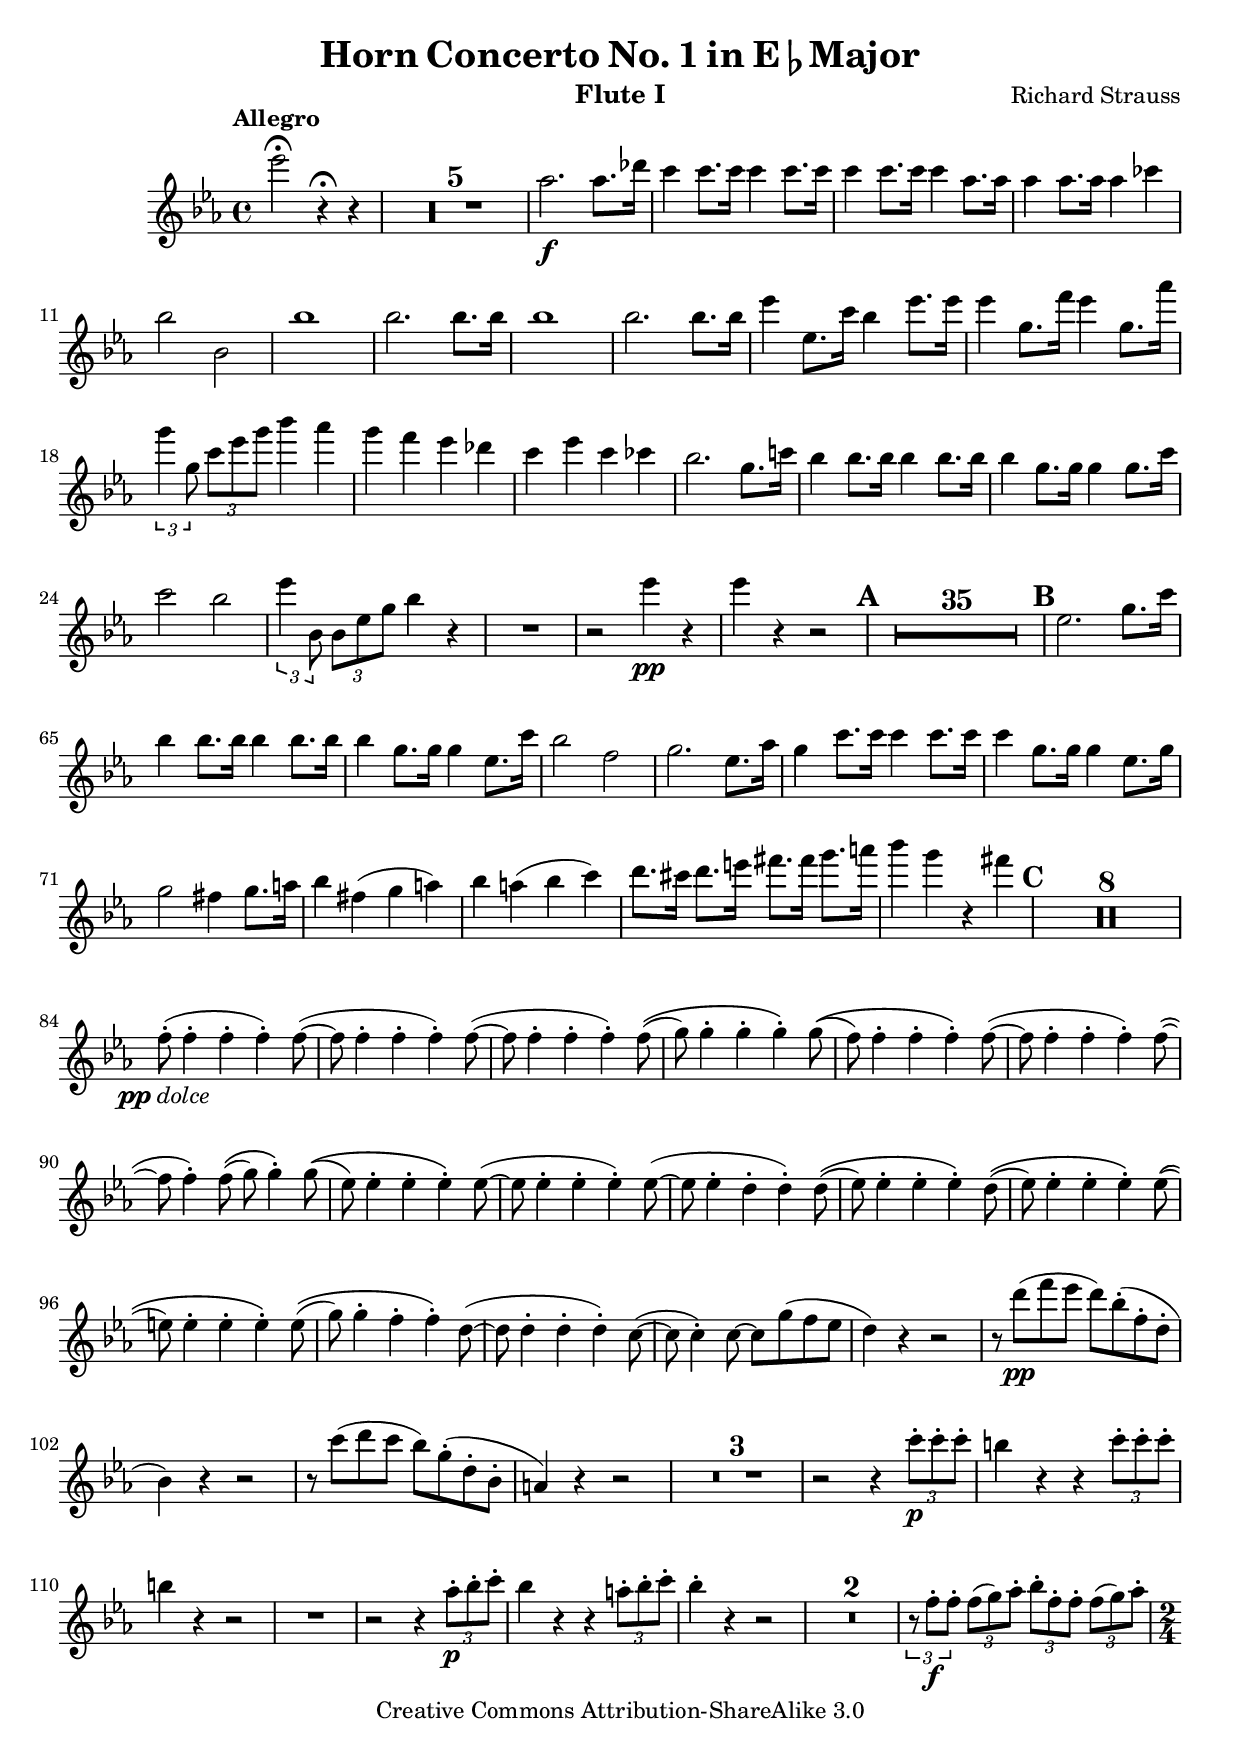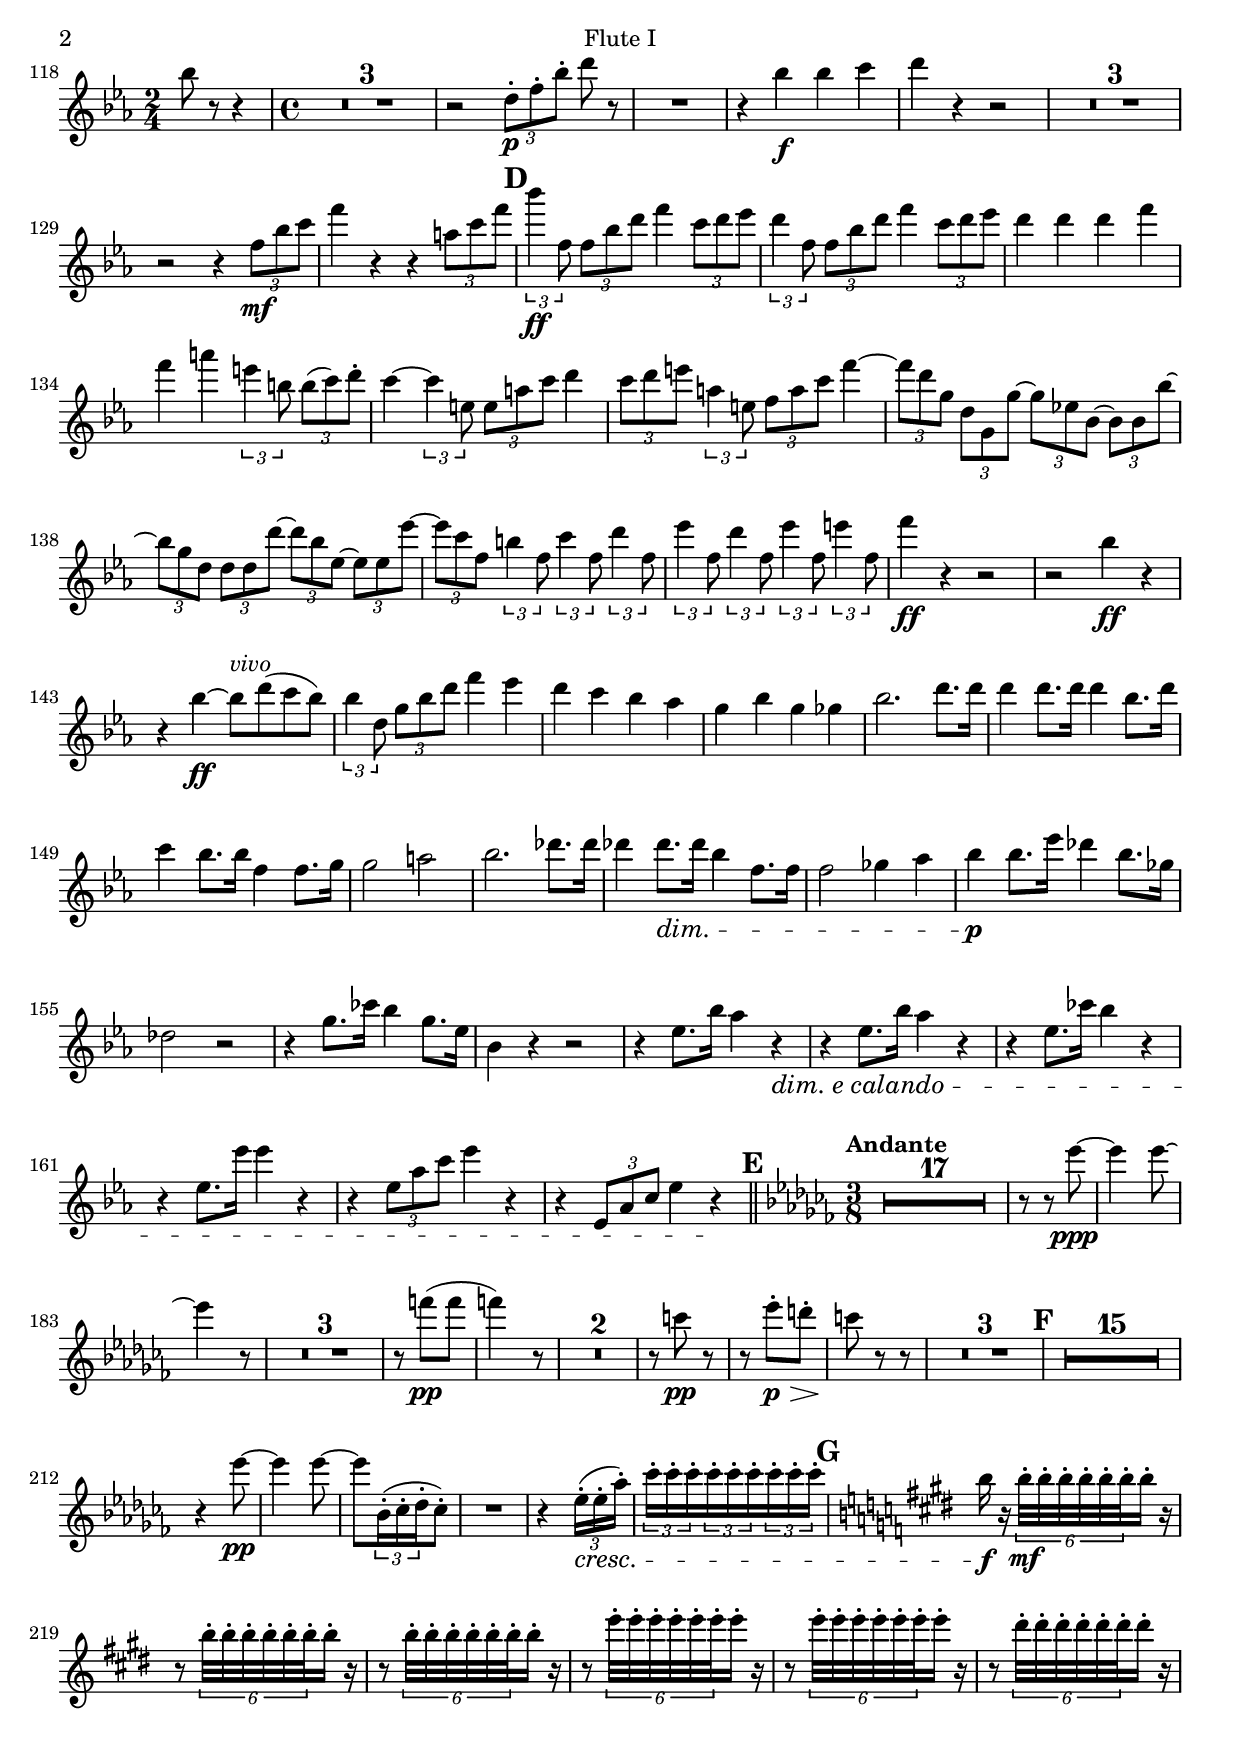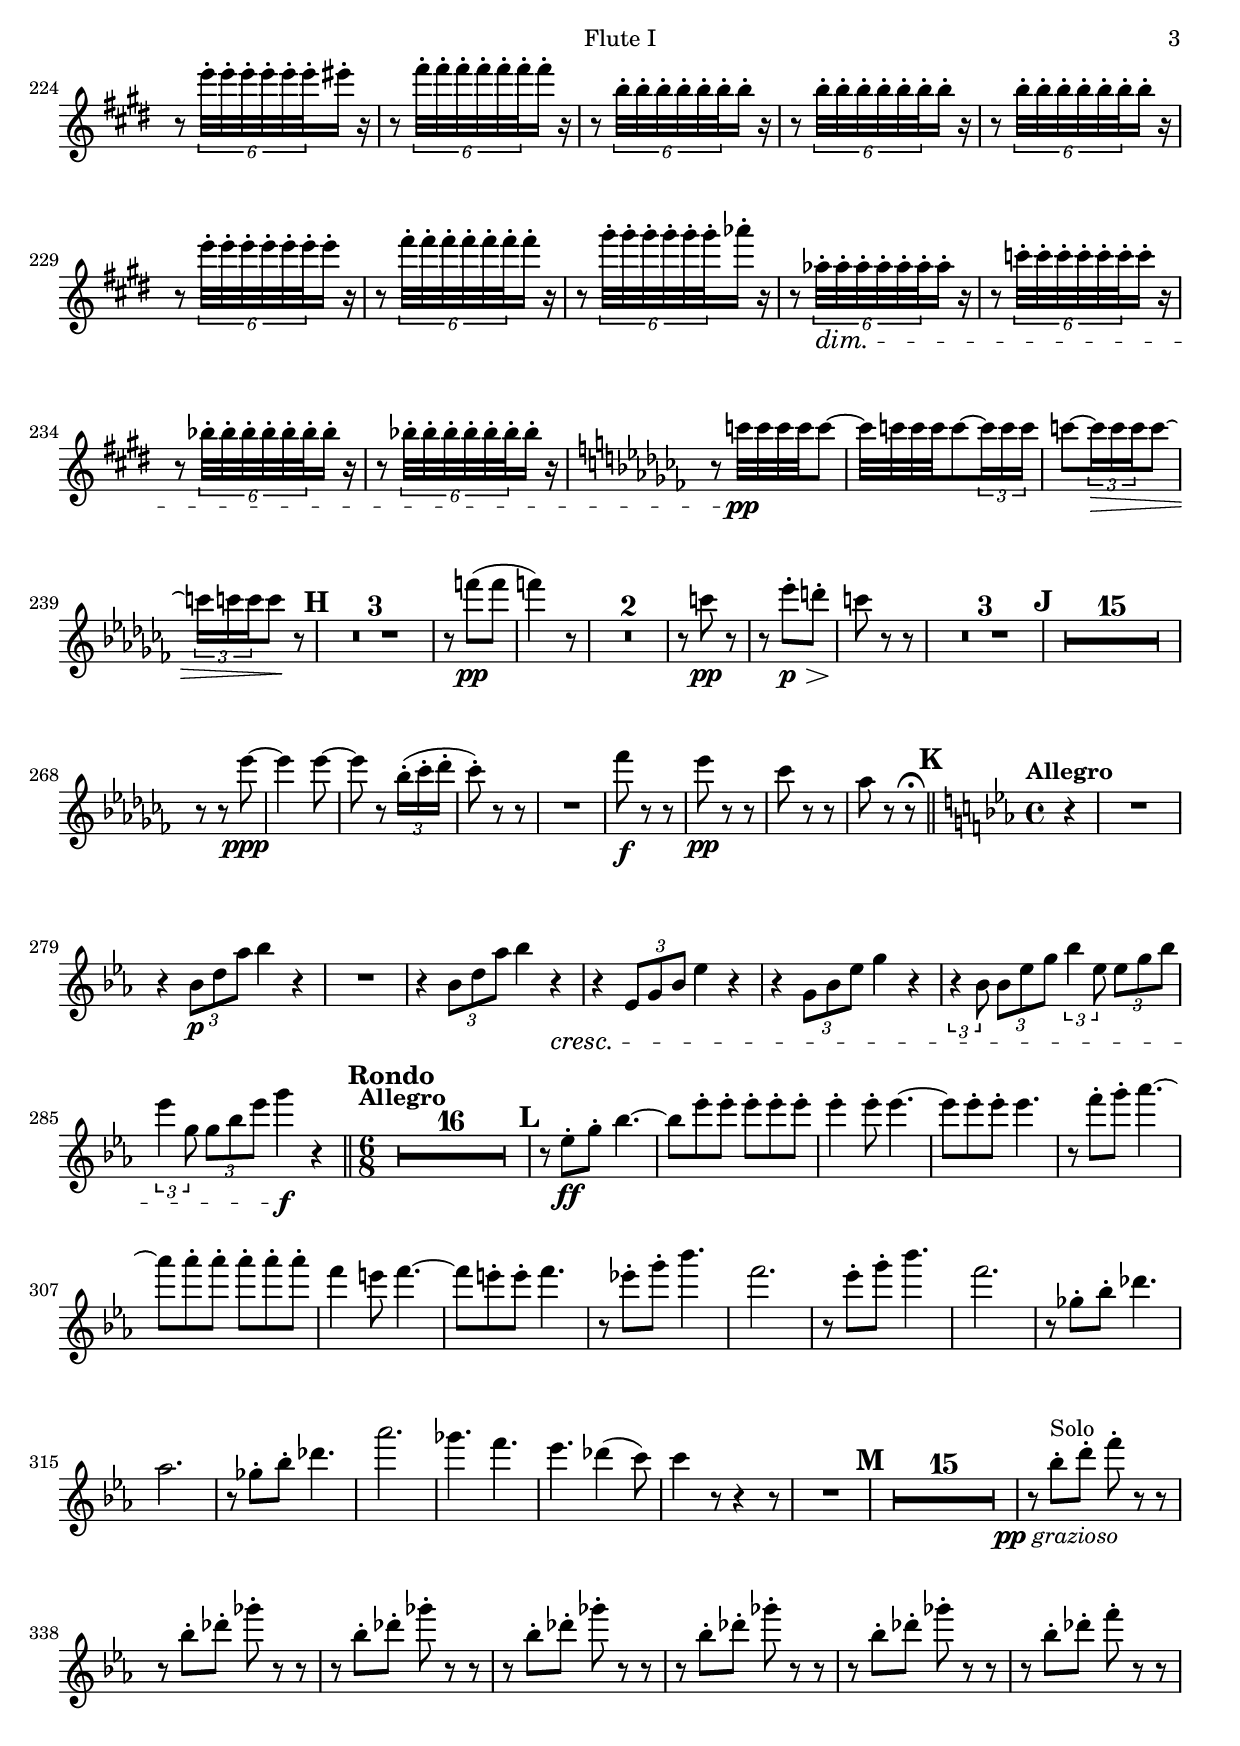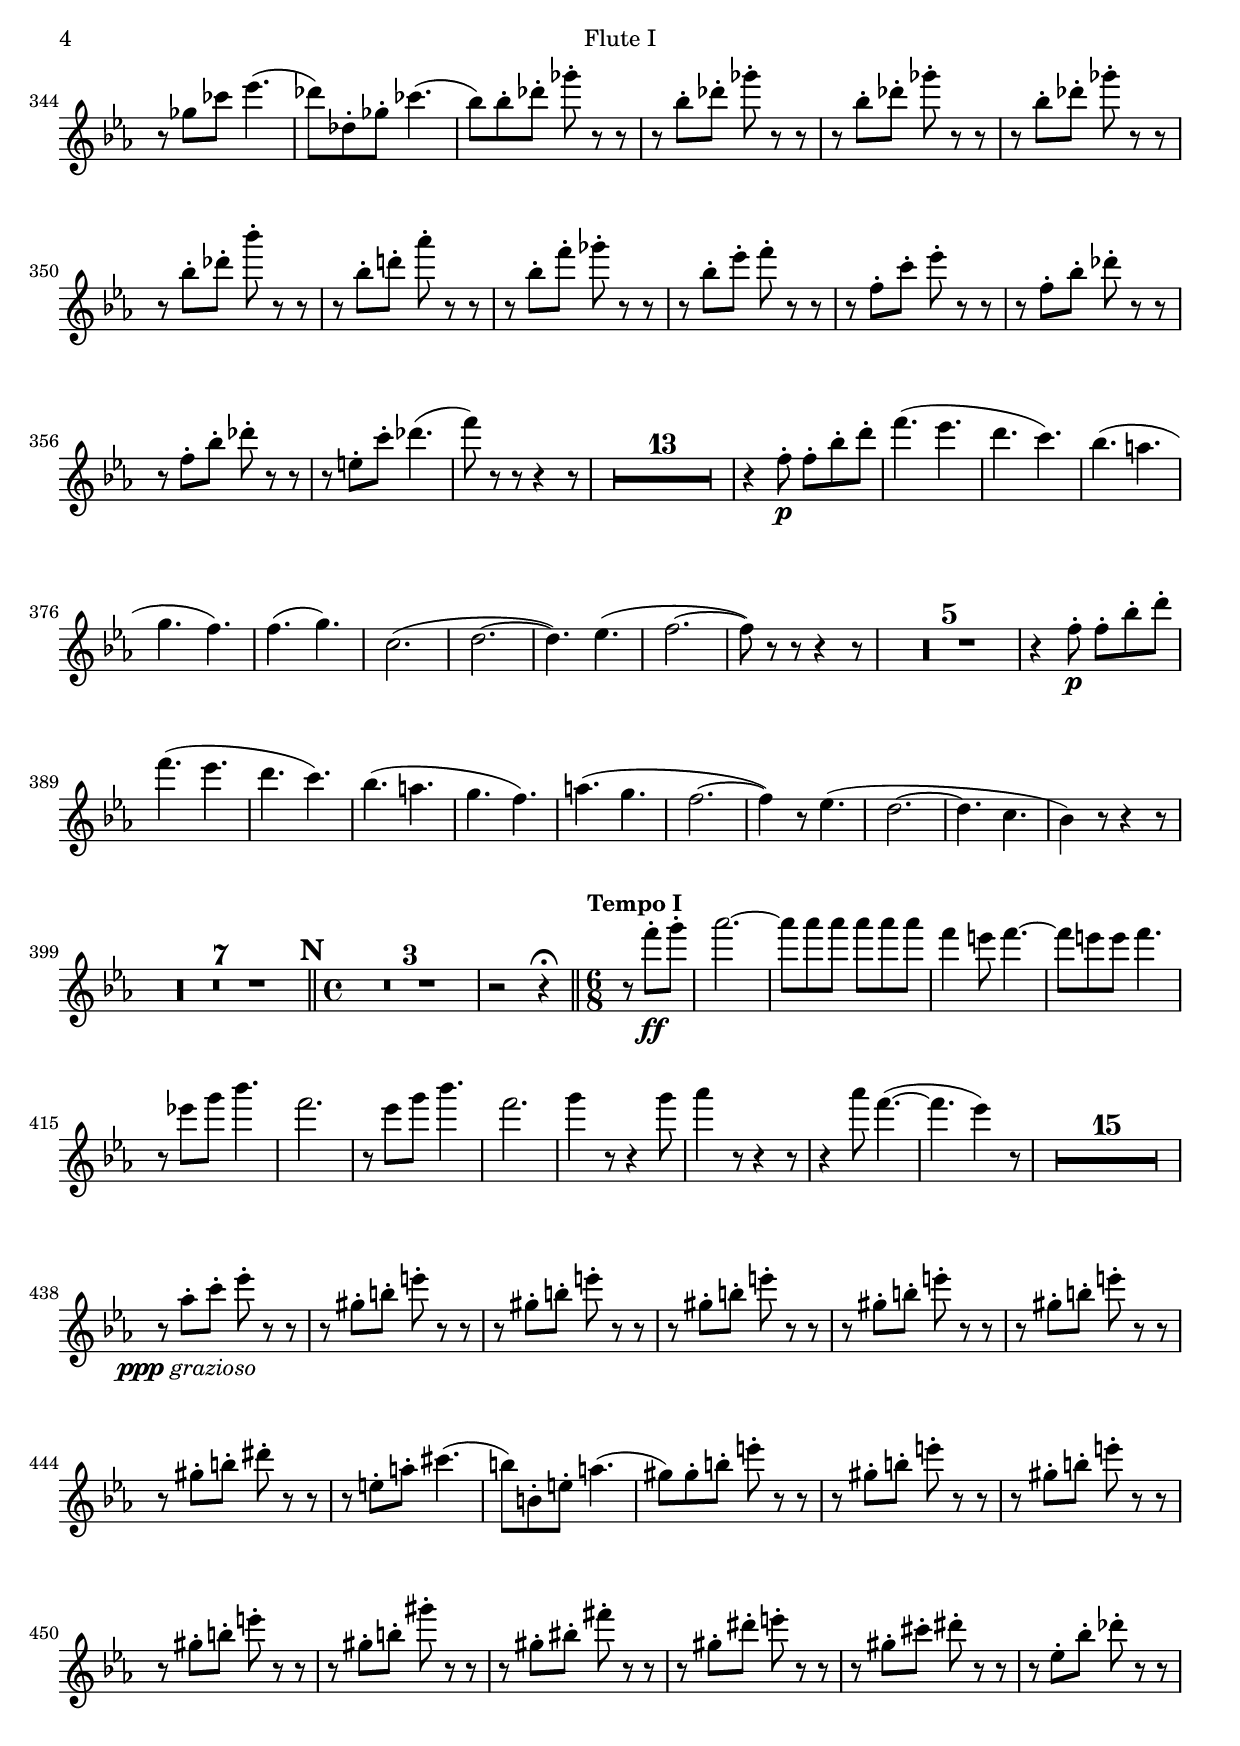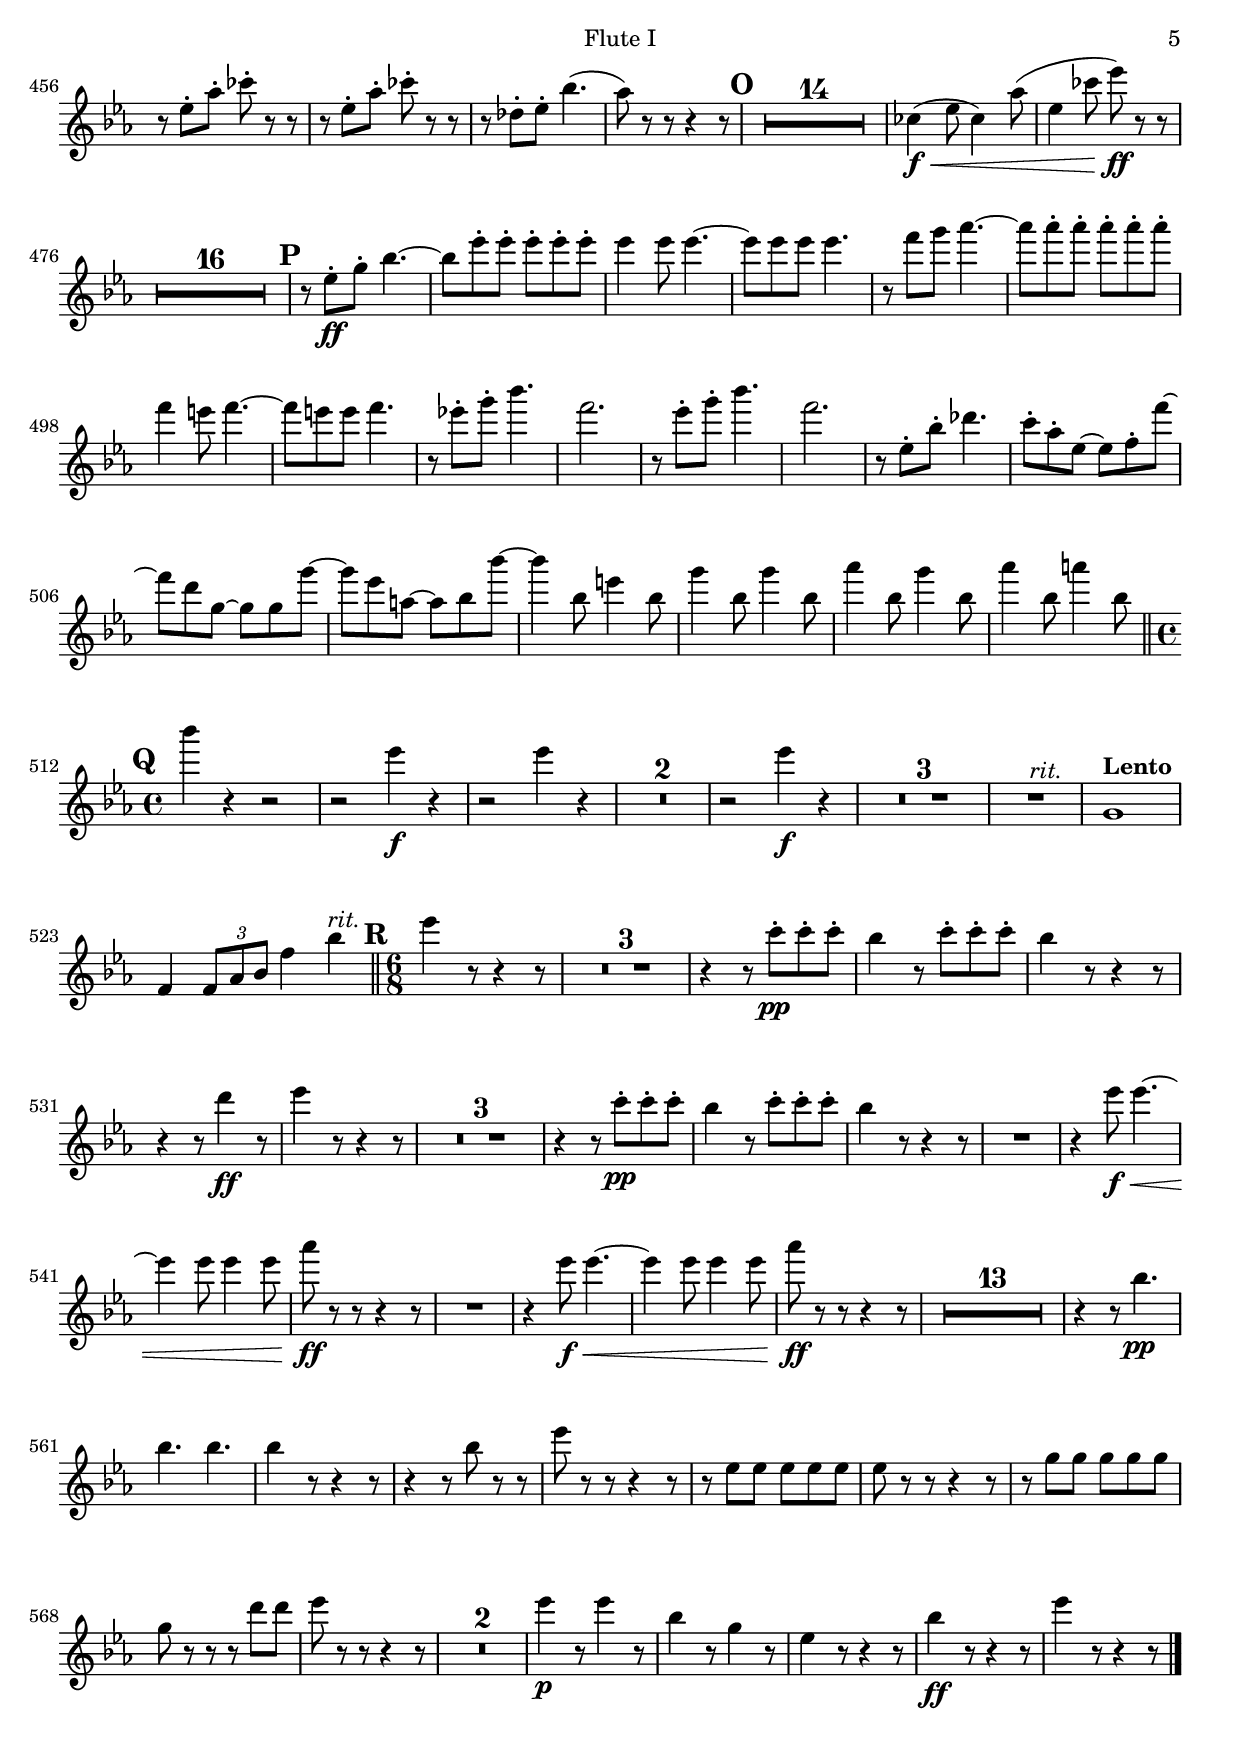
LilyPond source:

\version "2.13.33"

\version "2.13.33"

\include "defs.ily"

fluteOneMvtI = \relative c'''
{
  \key ees \major
  ees2\fermata r4\fermata r |
  R1*5 |
  aes,2.\f aes8. des16 |
  c4 c8. c16 c4 c8. c16
  c4 c8. c16 c4 aes8. aes16
  aes4 aes8. aes16 aes4 ces |
  bes2 bes, |
  bes'1 |
  bes2. bes8. bes16 |
  bes1 |
  bes2. bes8. bes16 |
  ees4 ees,8. c'16 bes4 ees8. ees16 |
  ees4 g,8. f'16 ees4 g,8. aes'16 |
  \times 2/3 {g4 g,8} \times 2/3 {c8 ees g} bes4 aes |
  g f ees des |
  c ees c ces |
  bes2. g8. c16 |
  bes4 bes8. bes16 bes4 bes8. bes16 |
  bes4 g8. g16 g4 g8. c16 |
  c2 bes |
  \times 2/3 {ees4 bes,8} \times 2/3 {bes8 ees g} bes4 r |
  R1 |
  r2 ees4\pp r |
  ees4 r r2 |

  %A
  R1*35 |

  %B
  ees,2. g8. c16 |
  bes4 bes8. bes16 bes4 bes8. bes16 |
  bes4 g8. g16 g4 ees8. c'16 |
  bes2 f |
  g2. ees8. aes16 |
  g4 c8. c16 c4 c8. c16 |
  c4 g8. g16 g4 ees8. g16 |
  g2 fis4 g8. a16 |
  bes4 fis( g a) |
  bes a( bes c) |
  d8. cis16 d8. e16 fis8. fis16 g8. a16 |
  bes4 g r fis |

  %C
  R1*8 |
  f,8-.(\ppDolce f4-. f-. f-.) f8~( |
  f f4-. f-. f-.) f8~( |
  f f4-. f-. f-.) f8(\( |
  g) g4-. g-. g-.\) g8(\( |
  f) f4-. f-. f-.\) f8~( |
  f f4-. f-. f-.) f8~( |
  f f4-.) f8(\( g) g4-.\) g8(\( |
  ees) ees4-. ees-. ees-.\) ees8~( |
  ees ees4-. ees-. ees-.) ees8~( |
  ees ees4-. d-. d-.) d8(\( |
  ees) ees4-. ees-. ees-.\) d8(\( |
  ees) ees4-. ees-. ees-.\) ees8(\( |
  e) e4-. e-. e-.\) e8(\( |
  g) g4-. f-. f-.\) d8~( |
  d d4-. d-. d-.) c8~( |
  c c4-.) c8~ c g'( f ees |
  d4) r r2 |
  r8 d'(\pp f ees d) bes-.( f-. d-. |
  bes4) r r2 |
  r8 c'( d c bes) g-.( d-. bes-. |
  a4) r r2 |
  R1*3 |
  r2 r4 \times 2/3 {c'8-.\p c-. c-.} |
  b4 r r \times 2/3 {c8-. c-. c-.} |
  b4 r r2 |
  R1 |
  r2 r4 \times 2/3 {aes8-.\p bes-. c-.} |
  bes4 r r \times 2/3 {a8-. bes-. c-.} |
  bes4-. r r2 |
  R1*2 |
  \times 2/3 {r8 f-.\f f-.} \times 2/3 {f( g) aes-.} \times 2/3 {bes-. f-. f-.} \times 2/3 {f( g) aes-.} |

  %2/4
  bes8 r r4 |

  %4/4
  R1*3 |
  r2 \times 2/3 {d,8-.\p f-. bes-.} d8 r |
  R1 |
  r4 bes\f bes c |
  d r r2 |
  R1*3 |
  r2 r4 \times 2/3 {f,8\mf bes c} |
  f4 r r \times 2/3 {a,8 c f} |

  %D
  \times 2/3 {bes4\ff f,8} \times 2/3 {f bes d} f4 \times 2/3 {c8 d ees} |
  \times 2/3 {d4 f,8} \times 2/3 {f bes d} f4 \times 2/3 {c8 d ees} |
  d4 d d f |
  f a \times 2/3 {e4 b8} \times 2/3 {b8( c) d-.} |
  c4~ \times 2/3 {c4 e,8} \times 2/3 {e8 a c} d4 |
  \times 2/3 {c8 d e} \times 2/3 {a,4 e8} \times 2/3 {f8 a c} f4~ |
  \times 2/3 {f8 d g,} \times 2/3 {d g, g'~} \times 2/3 {g ees bes~} \times 2/3 {bes bes bes'~} |
  \times 2/3 {bes g d} \times 2/3 {d d d'~} \times 2/3 {d bes ees,~} \times 2/3 {ees ees ees'~} |
  \times 2/3 {ees8 c f,} \times 2/3 {b4 f8} \times 2/3 {c'4 f,8} \times 2/3 {d'4 f,8} |
  \times 2/3 {ees'4 f,8} \times 2/3 {d'4 f,8} \times 2/3 {ees'4 f,8} \times 2/3 {e'4 f,8} |
  f'4\ff r r2 |
  r2 bes,4\ff r |
  r bes~\ff bes8^\vivo d( c bes) |
  \times 2/3 {bes4 d,8} \times 2/3 {g8 bes d} f4 ees |
  d c bes aes |
  g bes g ges |
  bes2. d8. d16 |
  d4 d8. d16 d4 bes8. d16 |
  c4 bes8. bes16 f4 f8. g16 |
  g2 a |
  bes2. des8. des16 |
  des4 des8.\dim des16 bes4 f8. f16 |
  f2 ges4 aes |
  bes4\p bes8. ees16 des4 bes8. ges16 |
  des2 r |
  r4 g8. ces16 bes4 g8. ees16 |
  bes4 r r2 |
  r4 ees8. bes'16 aes4 r\dimECalando |
  r ees8. bes'16 aes4 r |
  r ees8. ces'16 bes4 r |
  r ees,8. ees'16 ees4 r |
  r \times 2/3 {ees,8 aes c} ees4 r |
  r \times 2/3 {ees,,8 aes c} ees4 r\! |
}

fluteOneMvtII = \relative c'''
{
  %E
  \key aes \minor
  R4.*17 |
  r8 r ees~\ppp |
  ees4 ees8~ |
  ees4 r8 |
  R4.*3 |
  r8 f(\pp f |
  f4) r8 |
  R4.*2 |
  r8 c\pp r |
  r ees-.\p\> d-. |
  c\! r r |
  R4.*3 |

  %F
  R4.*15 |
  r4 ees8~\pp |
  ees4 ees8~ |
  ees \times 2/3 {bes,16-.( ces-. des-.} ces8-.) |
  R4. |
  r4 \times 2/3 {ees16-.(\cresc ees-. aes-.)} |
  \times 2/3 {ces16-. ces-. ces-.} \times 2/3 {ces16-. ces-. ces-.} \times 2/3 {ces16-. ces-. ces-.} |

  %G
  \key e \major
  b16\f r \times 4/6 {b32-.\mf b-. b-. b-. b-. b-.} b16-. r |
  r8 \times 4/6 {b32-. b-. b-. b-. b-. b-.} b16-. r |
  r8 \times 4/6 {b32-. b-. b-. b-. b-. b-.} b16-. r |
  r8 \times 4/6 {e32-. e-. e-. e-. e-. e-.} e16-. r |
  r8 \times 4/6 {e32-. e-. e-. e-. e-. e-.} e16-. r |
  r8 \times 4/6 {dis32-. dis-. dis-. dis-. dis-. dis-.} dis16-. r |
  r8 \times 4/6 {e32-. e-. e-. e-. e-. e-.} eis16-. r |
  r8 \times 4/6 {fis32-. fis-. fis-. fis-. fis-. fis-.} fis16-. r |
  r8 \times 4/6 {b,32-. b-. b-. b-. b-. b-.} b16-. r |
  r8 \times 4/6 {b32-. b-. b-. b-. b-. b-.} b16-. r |
  r8 \times 4/6 {b32-. b-. b-. b-. b-. b-.} b16-. r |
  r8 \times 4/6 {e32-. e-. e-. e-. e-. e-.} e16-. r |
  r8 \times 4/6 {fis32-. fis-. fis-. fis-. fis-. fis-.} fis16-. r |
  r8 \times 4/6 {gis32-. gis-. gis-. gis-. gis-. gis-.} aes16-. r |
  r8 \times 4/6 {aes,32-.\dim aes-. aes-. aes-. aes-. aes-.} aes16-. r |
  r8 \times 4/6 {c32-. c-. c-. c-. c-. c-.} c16-. r |
  r8 \times 4/6 {bes32-. bes-. bes-. bes-. bes-. bes-.} bes16-. r |
  r8 \times 4/6 {bes32-. bes-. bes-. bes-. bes-. bes-.} bes16-. r |

  \key aes \minor
  r8 c32\pp c c c c8~ |
  c32 c c c c8~ \times 2/3 {c16 c c} |
  c8~ \times 2/3 {c16\> c c} c8~ |
  \times 2/3 {c16 c c} c8\! r |

  %H
  R4.*3 |
  r8 f(\pp f |
  f4) r8 |
  R4.*2 |
  r8 c\pp r |
  r ees8-.\p\> d-. |
  c8\! r r |
  R4.*3 |

  %J
  R4.*15 |
  r8 r ees~\ppp |
  ees4 ees8~ |
  ees r \times 2/3 {bes16-.( ces-. des-.} |
  ces8-.) r r |
  R4. |
  fes8\f r r |
  ees\pp r r |
  ces r r |
  aes r r\fermata |
}

fluteOneMvtIII = \relative c''
{
  %K
  \key ees \major
  r4 |
  R1 |
  r4 \times 2/3 {bes8\p d aes'} bes4 r |
  R1 |
  r4 \times 2/3 {bes,8 d aes'} bes4 r\cresc |
  r \times 2/3 {ees,,8 g bes} ees4 r |
  r \times 2/3 {g,8 bes ees} g4 r |
  \times 2/3 {r4 bes,8} \times 2/3 {bes ees g} \times 2/3 {bes4 ees,8} \times 2/3 {ees g bes} |
  \times 2/3 {ees4 g,8} \times 2/3 {g8 bes ees} g4\f r |

  %L
  %6/8
  R2.*16 |
  r8 ees,8-.\ff g-. bes4.~ |
  bes8 ees-. ees-. ees-. ees-. ees-. |
  ees4-. ees8-. ees4.~ |
  ees8 ees-. ees-. ees4. |
  r8 f8-. g-. aes4.~ |
  aes8 aes-. aes-. aes-. aes-. aes-. |
  f4 e8 f4.~ |
  f8 e-. e-. f4. |
  \repeat unfold 2
  {
    r8 ees-. g-. bes4. |
    f2. |
  }
  r8 ges,-. bes-. des4. |
  aes2. |
  r8 ges-. bes-. des4. |
  aes'2. |
  ges4. f |
  ees des4( c8) |
  c4 r8 r4 r8 |
  R2. |

  %M
  R2.*15 |
  r8 bes-.\ppGrazioso^\solo d-. f-. r r |
  \repeat unfold 5 {r8 bes,-. des-. ges-. r r} |
  r8 bes,-. des-. f-. r r |
  r8 ges, ces ees4.( |
  des8) des,-. ges-. ces4.( |
  bes8) bes-. des-. ges-. r r |
  \repeat unfold 3 {r8 bes,-. des-. ges-. r r} |
  r8 bes,-. des-. bes'-. r r |
  r bes,-. d-. aes'-. r r |
  r bes,-. f'-. ges-. r r |
  r bes,-. ees-. f-. r r |
  r f,-. c'-. ees-. r r |
  r f,-. bes-. des-. r r |
  r f,-. bes-. des-. r r |
  r e,-. c'-. des4.( |
  f8) r r r4 r8 |
  R2.*13 |
  r4 f,8-.\p f-. bes-. d-. |
  f4.( ees |
  d c) |
  bes( a |
  g f) |
  f( g) |
  c,2.( d~ |
  d4.) ees( |
  f2.~ |
  f8) r r r4 r8 |
  R2.*5 |
  r4 f8-.\p f-. bes-. d-. |
  f4.( ees |
  d c) |
  bes( a |
  g f) |
  a( g |
  f2.~ |
  f4) r8 ees4.( |
  d2.~ |
  d4. c |
  bes4) r8 r4 r8 |
  R2.*7 |

  %N
  %4/4
  R1*3 |
  r2 r4\fermata |

  %6/8
  r8 f''8-.\ff g-. |
  aes2.~ |
  aes8 aes aes aes aes aes |
  f4 e8 f4.~ |
  f8 e e f4. |
  \repeat unfold 2
  {
    r8 ees g bes4. |
    f2. |
  }
  g4 r8 r4 g8 |
  aes4 r8 r4 r8 |
  r4 aes8 f4.~( |
  f ees4) r8 |
  R2.*15 |
  r8 aes,-.\pppGrazioso c-. ees-. r r |
  \repeat unfold 5 {r gis,-. b-. e-. r r} |
  r gis,-. b-. dis-. r r |
  r e,-. a-. cis4.( |
  b8) b,-. e-. a4.( |
  gis8) gis-. b-. e-. r r |
  \repeat unfold 3 {r gis,-. b-. e-. r r} |
  r8 gis,-. b-. gis'-. r r |
  r8 gis,-. bis-. fis'-. r r |
  r gis,-. dis'-. e-. r r |
  r gis,-. cis-. dis-. r r |
  r ees,-. bes'-. des-. r r |
  r ees,-. aes-. ces-. r r |
  r ees,-. aes-. ces-. r r |
  r des,-. ees-. bes'4.( |
  aes8) r r r4 r8 |

  %O
  R2.*14 |
  ces,4(\f\< ees8 ces4) aes'8( |
  ees4 ces'8 ees)\ff r r |
  R2.*16 |

  %P
  r8 ees,-.\ff g-. bes4.~ |
  bes8 ees-. ees-. ees-. ees-. ees-. |
  ees4 ees8 ees4.~ |
  ees8 ees ees ees4. |
  r8 f g aes4.~ |
  aes8 aes-. aes-. aes-. aes-. aes-. |
  f4 e8 f4.~ |
  f8 e e f4. |
  \repeat unfold 2
  {
    r8 ees-. g-. bes4. |
    f2. |
  }
  r8 ees,-. bes'-. des4. |
  c8-. aes-. ees~ ees f-. f'~ |
  f d g,~ g g g'~ |
  g ees a,~ a bes bes'~ |
  bes4 bes,8 e4 bes8 |
  g'4 bes,8 g'4 bes,8 |
  aes'4 bes,8 g'4 bes,8 |
  aes'4 bes,8 a'4 bes,8 |

  %Q
  %4/4
  bes'4 r r2 |
  r2 ees,4\f r |
  r2 ees4 r |
  R1*2 |
  r2 ees4\f r |
  R1*3 |
  << R1 {s4 s2.^\rit} >> |
  g,,1 |
  f4 \times 2/3 {f8 aes bes} f'4 bes^\rit |

  %R
  %6/8
  ees4 r8 r4 r8 |
  R2.*3 |
  r4 r8 c8-.\pp c-. c-. |
  bes4 r8 c-. c-. c-. |
  bes4 r8 r4 r8 |
  r4 r8 d4\ff r8 |
  ees4 r8 r4 r8 |
  R2.*3 |
  r4 r8 c8-.\pp c-. c-. |
  bes4 r8 c8-. c-. c-. |
  bes4 r8 r4 r8 |
  R2. |
  r4 ees8\f\< ees4.~ |
  ees4 ees8 ees4 ees8 |
  aes8\ff r r r4 r8 |
  R2. |
  r4 ees8\f\< ees4.~ |
  ees4 ees8 ees4 ees8 |
  aes8\ff r r r4 r8 |
  R2.*13 |
  r4 r8 bes,4.\pp |
  bes bes |
  bes4 r8 r4 r8 |
  r4 r8 bes r r |
  ees r r r4 r8 |
  r ees, ees ees ees ees |
  ees r r r4 r8 |
  r g g g g g |
  g r r r d' d |
  ees r r r4 r8 |
  R2.*2 |
  ees4\p r8 ees4 r8 |
  bes4 r8 g4 r8 |
  ees4 r8 r4 r8 |
  bes'4\ff r8 r4 r8 |
  ees4 r8 r4 r8 |
}

fluteOne = {\fluteOneMvtI \fluteOneMvtII \fluteOneMvtIII}


instrument = "Flute I"
notes = \fluteOne

\include "part.ily"
